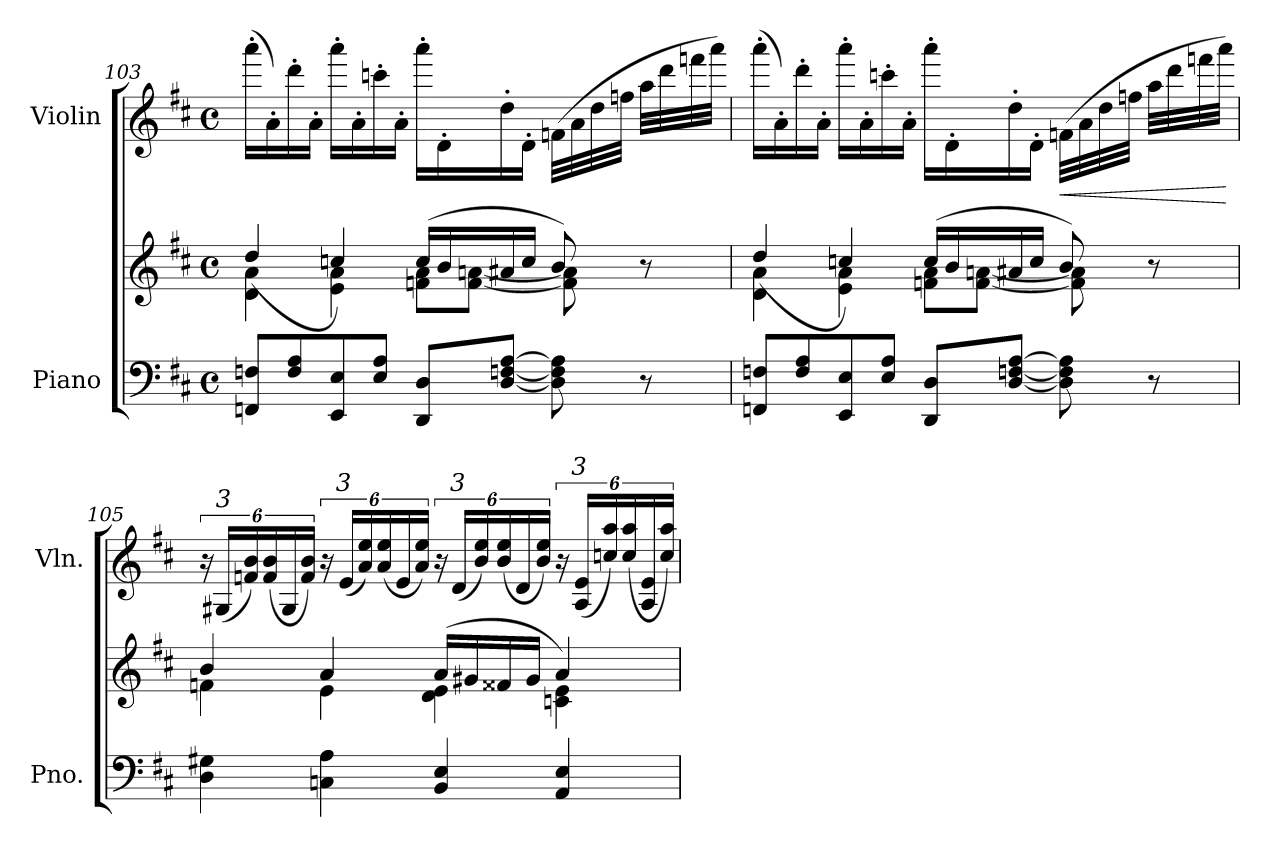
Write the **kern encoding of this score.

**kern	**kern	**kern	**dynam
*part2	*part2	*part1	*part1
*staff3	*staff2	*staff1	*staff1
*I"Piano	*	*I"Violin	*
*I'Pno.	*	*I'Vln.	*
!!LO:PB:g=z
*clefF4	*clefG2	*clefG2	*
*k[f#c#]	*k[f#c#]	*k[f#c#]	*
*M4/4	*M4/4	*M4/4	*
*met(c)	*met(c)	*met(c)	*
=103	=103	=103	=103
*	*^	*	*
8FFn/ 8Fn/L	4d\ 4a\	(4dd/	(16aaa'\LL	.
.	.	.	16a'\)	.
8F/ 8A/	.	.	16ddd'\	.
.	.	.	16a'\JJ	.
8EE/ 8E/	4e\ 4a\	4ccn/)	16aaa'\LL	.
.	.	.	16a'\	.
8E/ 8A/J	.	.	16cccn'\	.
.	.	.	16a'\JJ	.
8DD/ 8D/L	(16cc/LL	8fn\ 8a\L	16aaa'\LL	.
.	16b/	.	16d'\	.
[8D/ [8Fn/ [8A/J	16a#X/	[8f\ [8an\J	16dd'\	.
.	16cc/JJ	.	16d'\JJ	.
8D\] 8F\] 8A\]	8b/)	8f\] 8a\]	(32fn\LLL	.
.	.	.	32a\	.
.	.	.	32dd\	.
.	.	.	32ffn\JJJ	.
8r	8r	8ryy	32aa\LLL	.
.	.	.	32ddd\	.
.	.	.	32fffn\	.
.	.	.	32aaa\JJJ)	.
!!LO:LB:g=z
=104	=104	=104	=104	=104
8FFn/ 8Fn/L	4d\ 4a\	(4dd/	(16aaa'\LL	.
.	.	.	16a'\)	.
8F/ 8A/	.	.	16ddd'\	.
.	.	.	16a'\JJ	.
8EE/ 8E/	4e\ 4a\	4ccn/)	16aaa'\LL	.
.	.	.	16a'\	.
8E/ 8A/J	.	.	16cccn'\	.
.	.	.	16a'\JJ	.
8DD/ 8D/L	(16cc/LL	8fn\ 8a\L	16aaa'\LL	.
.	16b/	.	16d'\	.
[8D/ [8Fn/ [8A/J	16a#X/	[8f\ [8an\J	16dd'\	.
.	16cc/JJ	.	16d'\JJ	.
!	!	!	!	!LO:HP:b
8D\] 8F\] 8A\]	8b/)	8f\] 8a\]	(32fn\LLL	<
.	.	.	32a\	.
.	.	.	32dd\	.
.	.	.	32ffn\JJJ	.
8r	8r	8ryy	32aa\LLL	.
.	.	.	32ddd\	.
.	.	.	32fffn\	.
.	.	.	32aaa\JJJ)	.
*	*v	*v	*	*
.	.	.	[
!!LO:LB:g=z
=105	=105	=105	=105
*	*^	*	*
4D\ 4G#X\	4fn\	4b/	24r	.
!	!	!	!LO:TX:a:i:t=3	!
.	.	.	(24G#X/LL	.
.	.	.	24fn/ 24b/)	.
*	*	*	*Xbrackettup	*
.	.	.	(24f/ 24b/	.
.	.	.	24G#/	.
.	.	.	24f/ 24b/JJ)	.
*	*	*	*brackettup	*
4Cn\ 4A\	4a/	4e\	24r	.
!	!	!	!LO:TX:a:i:t=3	!
.	.	.	(24e/LL	.
.	.	.	24a/ 24ee/)	.
*	*	*	*Xbrackettup	*
.	.	.	(24a/ 24ee/	.
.	.	.	24e/	.
.	.	.	24a/ 24ee/JJ)	.
*	*	*	*brackettup	*
4BB/ 4E/	(16a/LL	4d\ 4e\	24r	.
!	!	!	!LO:TX:a:i:t=3	!
.	.	.	(24d/LL	.
.	16g#X/	.	.	.
.	.	.	24b/ 24ee/)	.
*	*	*	*Xbrackettup	*
.	16f##X/	.	(24b/ 24ee/	.
.	.	.	24d/	.
.	16g#/JJ	.	.	.
.	.	.	24b/ 24ee/JJ)	.
*	*	*	*brackettup	*
4AA/ 4E/	4a/)	4cn\ 4e\	24r	.
!	!	!	!LO:TX:a:i:t=3	!
.	.	.	(24A/ 24e/LL	.
.	.	.	24ccn/ 24aa/)	.
*	*	*	*Xbrackettup	*
.	.	.	(24cc/ 24aa/	.
.	.	.	24A/ 24e/	.
.	.	.	24cc/ 24aa/JJ)	.
*	*v	*v	*	*
=	=	=	=
*-	*-	*-	*-
